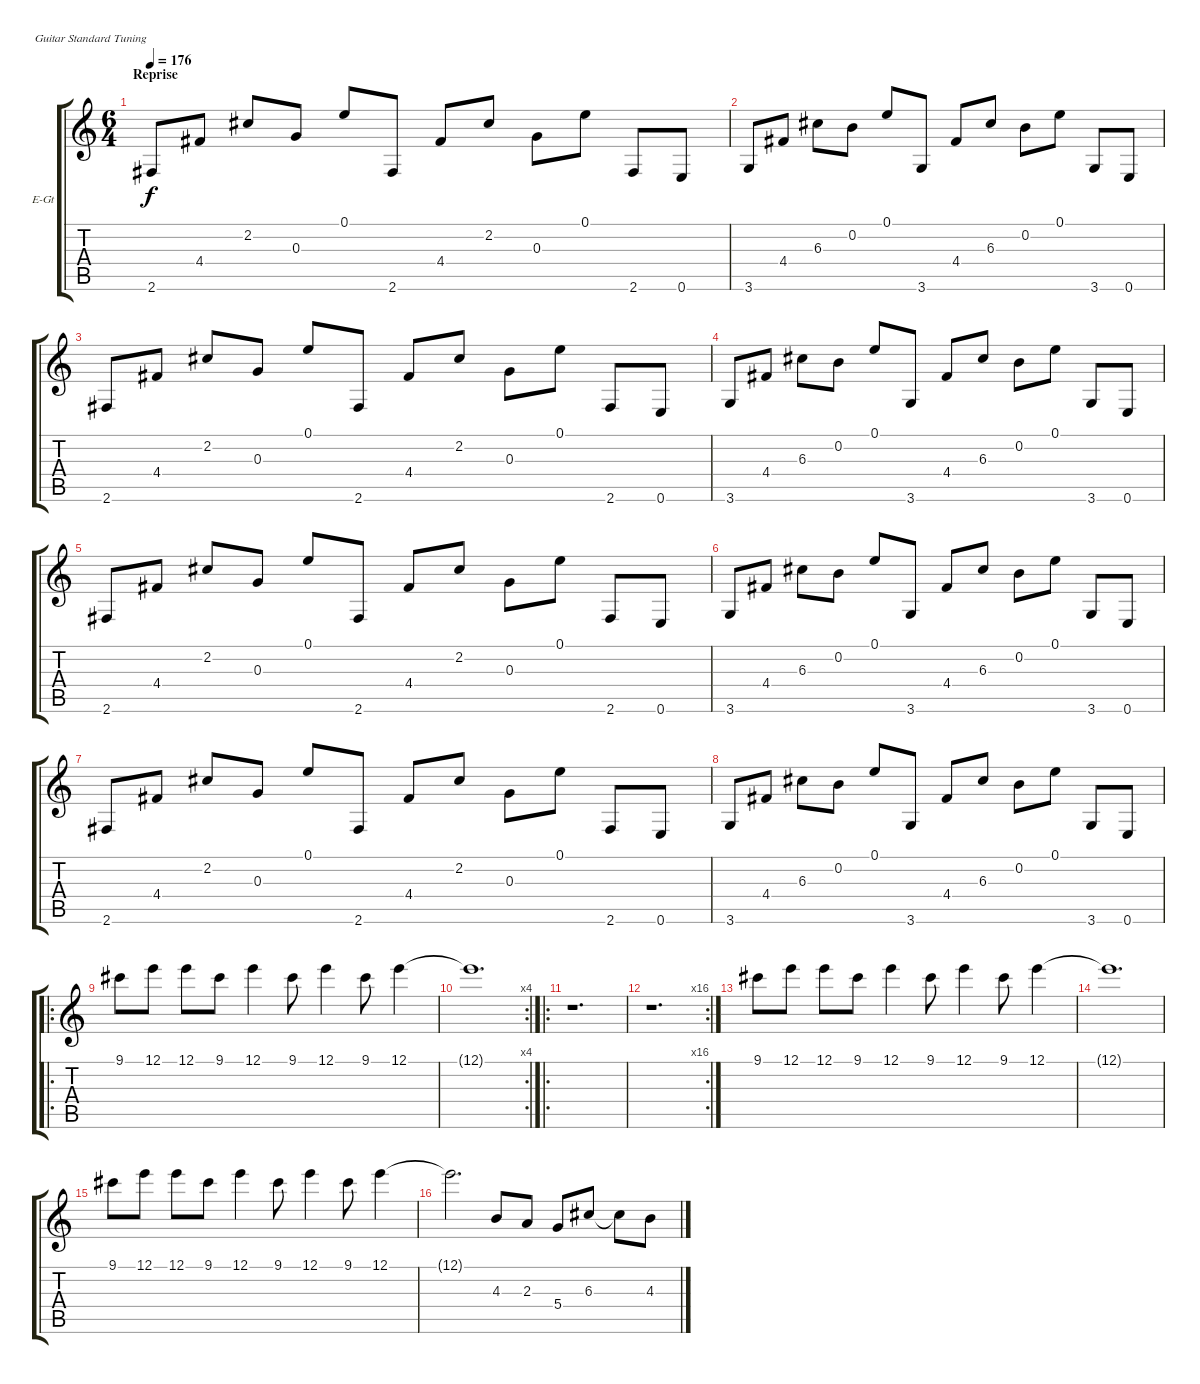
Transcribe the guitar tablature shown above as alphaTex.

\bracketExtendMode groupsimilarinstruments
\firstSystemTrackNameOrientation horizontal
\otherSystemsTrackNameOrientation horizontal
\track ("Guitar" "E-Gt") {instrument overdrivenguitar}
\staff {score tabs}
\tuning (E4 B3 G3 D3 A2 E2)
\ts (6 4)
\section ("" "Reprise")
\tempo 176
\clef g2
\ks c
2.6.8{dy f} 4.4.8 2.2.8 0.3.8 0.1.8 2.6.8 4.4.8 2.2.8 0.3.8 0.1.8 2.6.8 0.6.8 |
3.6.8 4.4.8 6.3.8 0.2.8 0.1.8 3.6.8 4.4.8 6.3.8 0.2.8 0.1.8 3.6.8 0.6.8 |
2.6.8 4.4.8 2.2.8 0.3.8 0.1.8 2.6.8 4.4.8 2.2.8 0.3.8 0.1.8 2.6.8 0.6.8 |
3.6.8 4.4.8 6.3.8 0.2.8 0.1.8 3.6.8 4.4.8 6.3.8 0.2.8 0.1.8 3.6.8 0.6.8 |
2.6.8 4.4.8 2.2.8 0.3.8 0.1.8 2.6.8 4.4.8 2.2.8 0.3.8 0.1.8 2.6.8 0.6.8 |
3.6.8 4.4.8 6.3.8 0.2.8 0.1.8 3.6.8 4.4.8 6.3.8 0.2.8 0.1.8 3.6.8 0.6.8 |
2.6.8 4.4.8 2.2.8 0.3.8 0.1.8 2.6.8 4.4.8 2.2.8 0.3.8 0.1.8 2.6.8 0.6.8 |
3.6.8 4.4.8 6.3.8 0.2.8 0.1.8 3.6.8 4.4.8 6.3.8 0.2.8 0.1.8 3.6.8 0.6.8 |
\ro
9.1.8 12.1.8 12.1.8 9.1.8 12.1.4 9.1.8 12.1.4 9.1.8 12.1.4 |
\rc 4
12.1{t}.1{d} |
\ro
r.1{d} |
\rc 16
r.1{d} |
9.1.8 12.1.8 12.1.8 9.1.8 12.1.4 9.1.8 12.1.4 9.1.8 12.1.4 |
12.1{t}.1{d} |
9.1.8 12.1.8 12.1.8 9.1.8 12.1.4 9.1.8 12.1.4 9.1.8 12.1.4 |
12.1{t}.2{d} 4.3.8 2.3.8 5.4.8 6.3.8 6.3{t}.8 4.3.8
